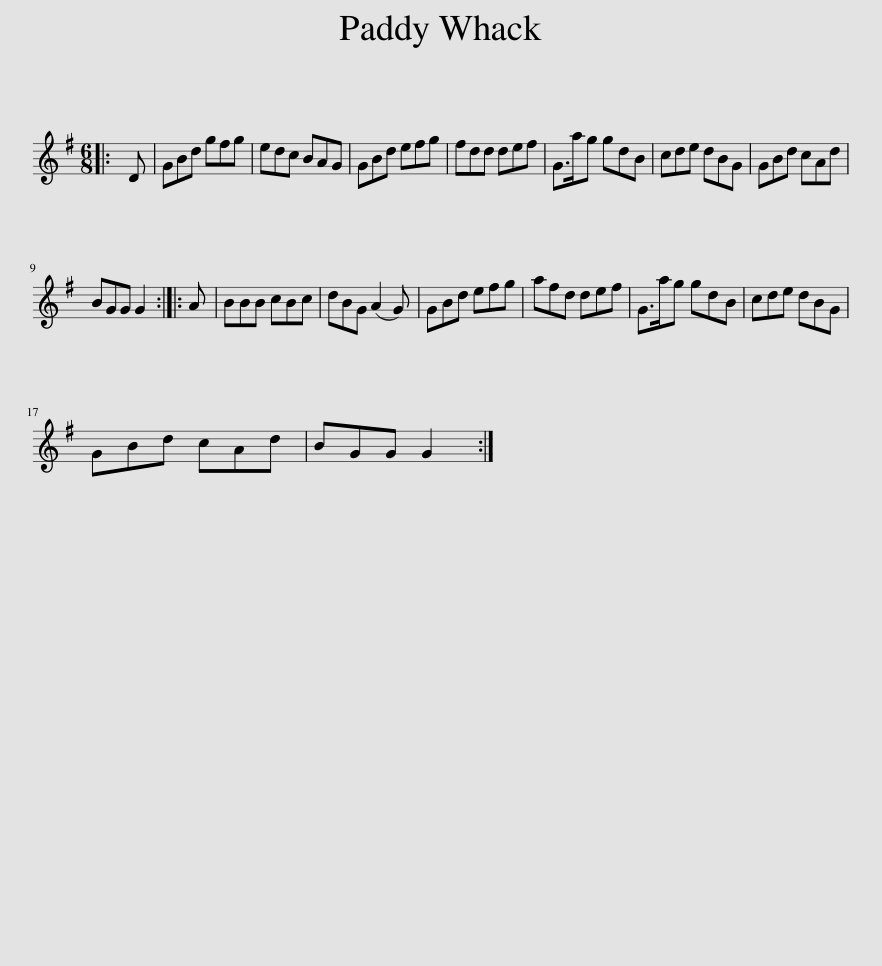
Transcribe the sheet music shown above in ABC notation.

X:1
L:1/8
M:6/8
I:linebreak $
K:G
V:1 treble
V:1
|: D | GBd gfg | edc BAG | GBd efg | fdd def | %5
 G>ag gdB | cde dBG | GBd cAd |$ BGG G2 :: A | %10
 BBB cBc | dBG (A2 G) | GBd efg | afd def | G>ag gdB | %15
 cde dBG |$ GBd cAd | BGG G2 :| %18
